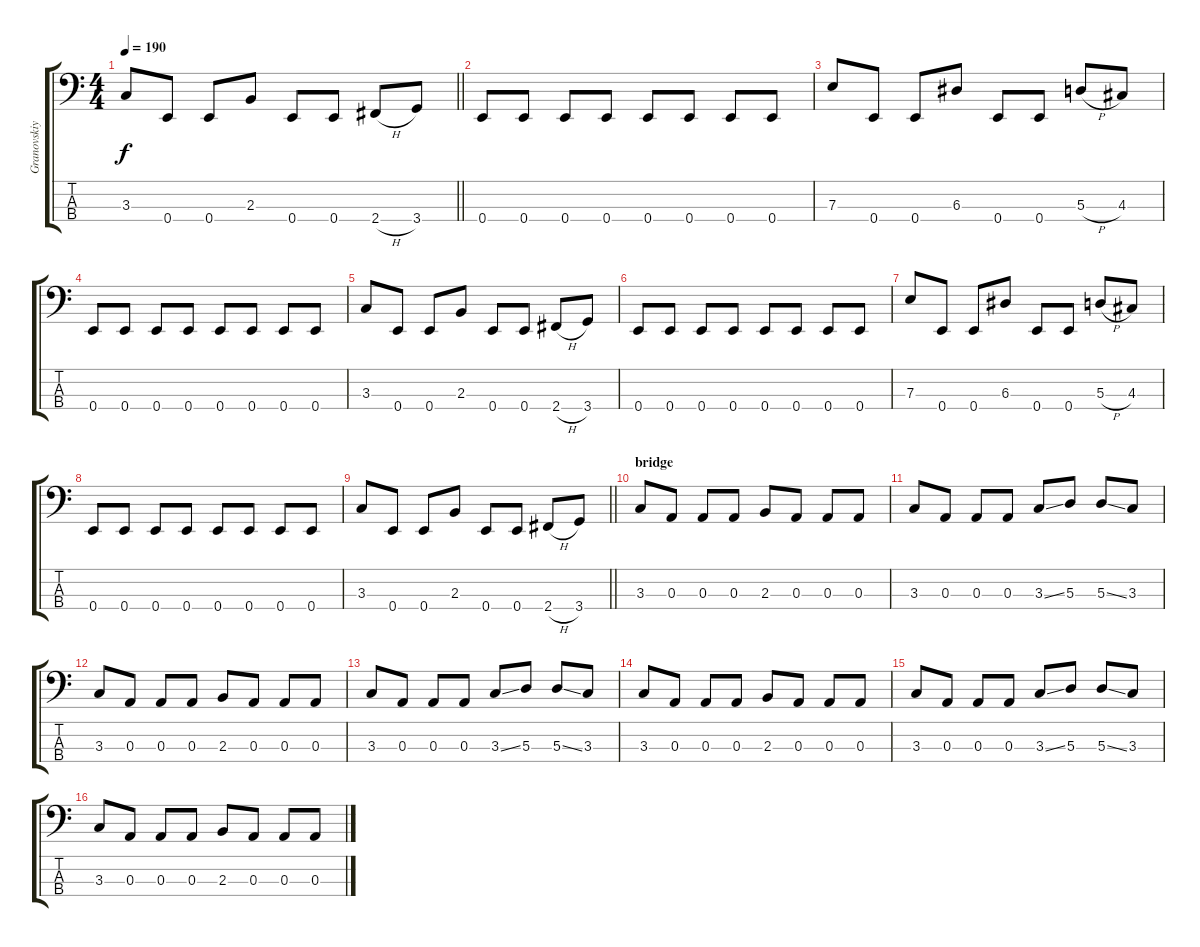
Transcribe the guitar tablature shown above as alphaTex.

\track ("Granovskiy" "Granovskiy") {instrument electricbassfinger}
\staff {score tabs}
\tuning (G2 D2 A1 E1) {hide}
\ts (4 4)
\tempo 190
\clef f4
\barLineRight lightlight
\ks c
3.3.8{dy f} 0.4.8 0.4.8 2.3.8 0.4.8 0.4.8 2.4{h}.8 3.4.8 |
0.4.8 0.4.8 0.4.8 0.4.8 0.4.8 0.4.8 0.4.8 0.4.8 |
7.3.8 0.4.8 0.4.8 6.3.8 0.4.8 0.4.8 5.3{h}.8 4.3.8 |
0.4.8 0.4.8 0.4.8 0.4.8 0.4.8 0.4.8 0.4.8 0.4.8 |
3.3.8 0.4.8 0.4.8 2.3.8 0.4.8 0.4.8 2.4{h}.8 3.4.8 |
0.4.8 0.4.8 0.4.8 0.4.8 0.4.8 0.4.8 0.4.8 0.4.8 |
7.3.8 0.4.8 0.4.8 6.3.8 0.4.8 0.4.8 5.3{h}.8 4.3.8 |
0.4.8 0.4.8 0.4.8 0.4.8 0.4.8 0.4.8 0.4.8 0.4.8 |
\barLineRight lightlight
3.3.8 0.4.8 0.4.8 2.3.8 0.4.8 0.4.8 2.4{h}.8 3.4.8 |
\section ("" "bridge")
3.3.8 0.3.8 0.3.8 0.3.8 2.3.8 0.3.8 0.3.8 0.3.8 |
3.3.8 0.3.8 0.3.8 0.3.8 3.3{ss}.8 5.3.8 5.3{ss}.8 3.3.8 |
3.3.8 0.3.8 0.3.8 0.3.8 2.3.8 0.3.8 0.3.8 0.3.8 |
3.3.8 0.3.8 0.3.8 0.3.8 3.3{ss}.8 5.3.8 5.3{ss}.8 3.3.8 |
3.3.8 0.3.8 0.3.8 0.3.8 2.3.8 0.3.8 0.3.8 0.3.8 |
3.3.8 0.3.8 0.3.8 0.3.8 3.3{ss}.8 5.3.8 5.3{ss}.8 3.3.8 |
3.3.8 0.3.8 0.3.8 0.3.8 2.3.8 0.3.8 0.3.8 0.3.8
